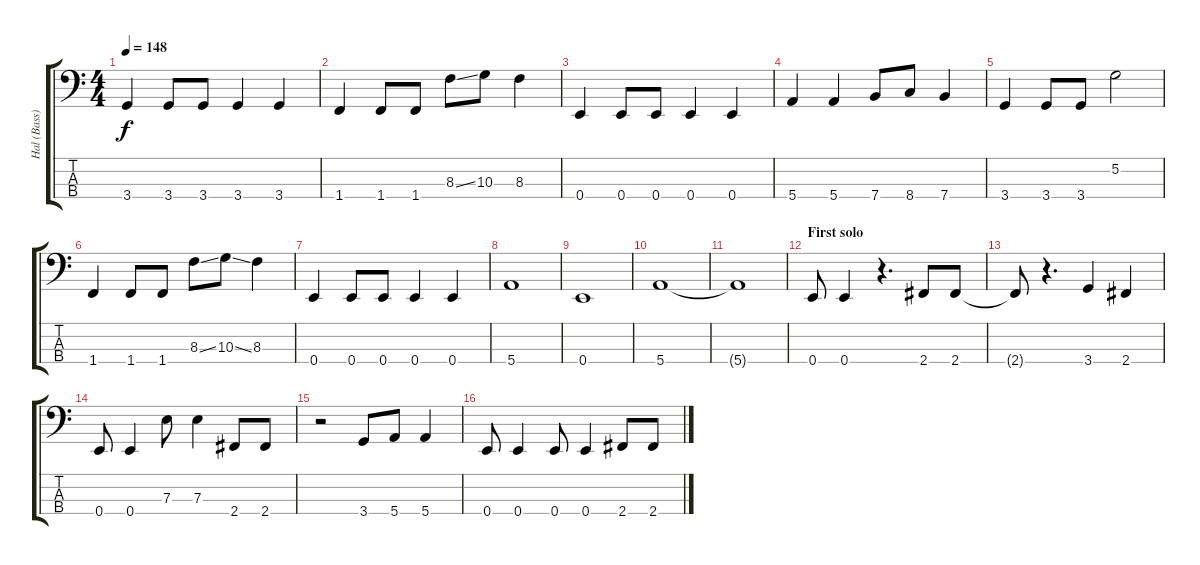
\track ("Hal (Bass)" "Hal (Bass)") {instrument electricbassfinger}
\staff {score tabs}
\tuning (G2 D2 A1 E1) {hide}
\ts (4 4)
\tempo 148
\clef f4
\ks c
3.4.4{dy f} 3.4.8 3.4.8 3.4.4 3.4.4 |
1.4.4 1.4.8 1.4.8 8.3{ss}.8 10.3.8 8.3.4 |
0.4.4 0.4.8 0.4.8 0.4.4 0.4.4 |
5.4.4 5.4.4 7.4.8 8.4.8 7.4.4 |
3.4.4 3.4.8 3.4.8 5.2.2 |
1.4.4 1.4.8 1.4.8 8.3{ss}.8 10.3{ss}.8 8.3.4 |
0.4.4 0.4.8 0.4.8 0.4.4 0.4.4 |
5.4.1 |
0.4.1 |
5.4.1 |
5.4{t}.1 |
\section ("" "First solo")
0.4.8 0.4.4 r.4{d} 2.4.8 2.4.8 |
2.4{t}.8 r.4{d} 3.4.4 2.4.4 |
0.4.8 0.4.4 7.3.8 7.3.4 2.4.8 2.4.8 |
r.2 3.4.8 5.4.8 5.4.4 |
0.4.8 0.4.4 0.4.8 0.4.4 2.4.8 2.4.8
